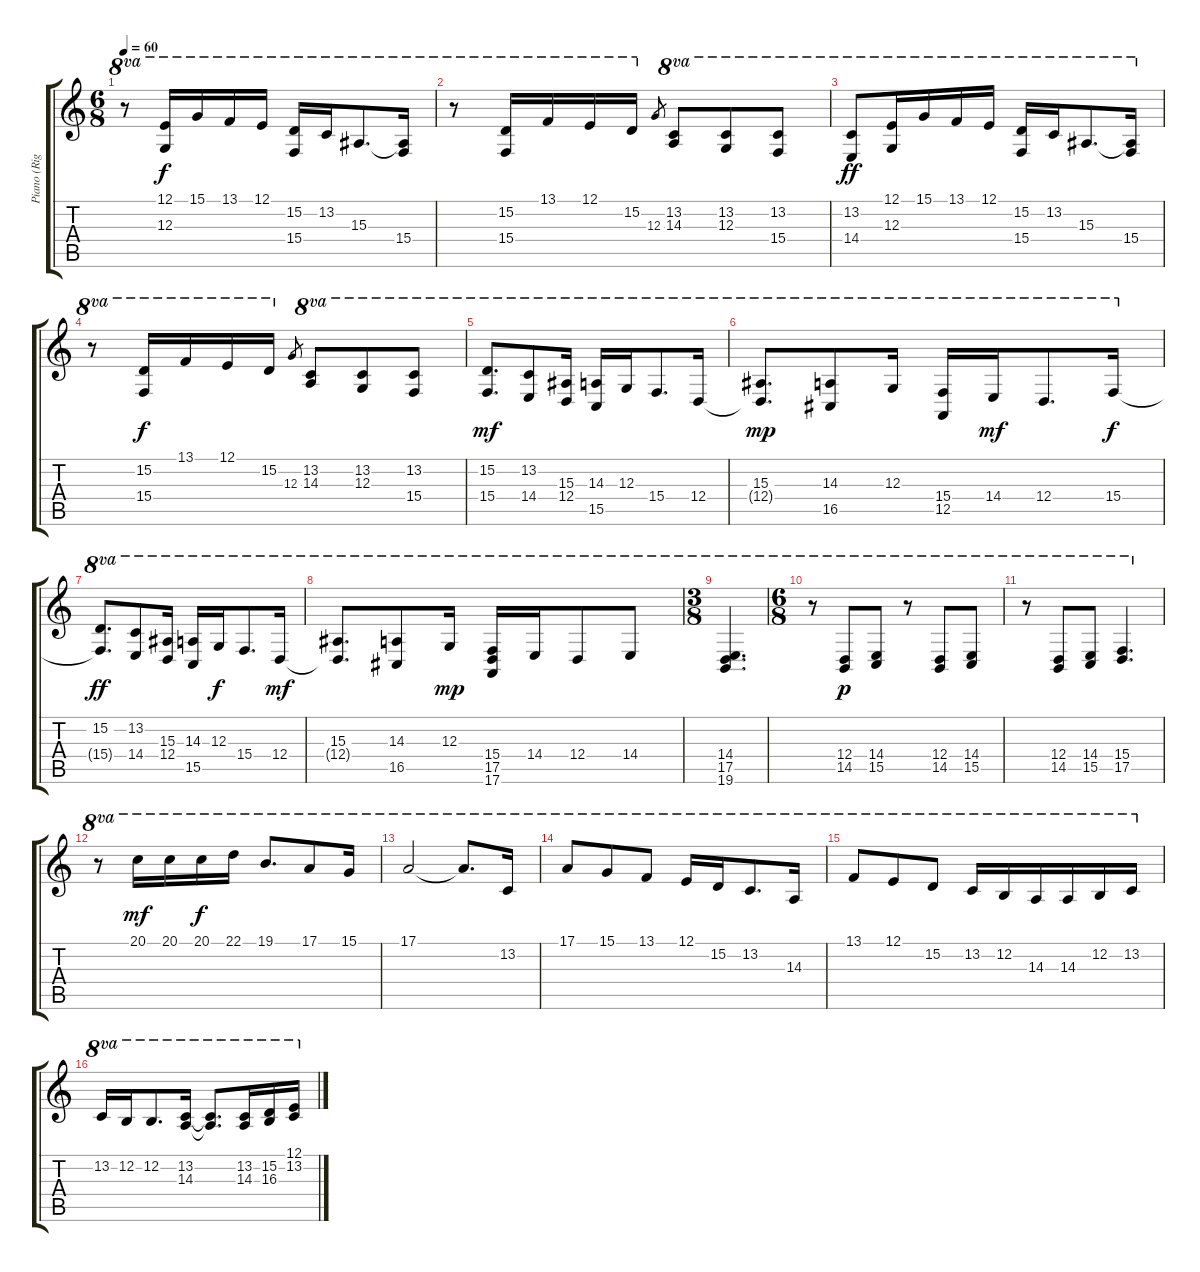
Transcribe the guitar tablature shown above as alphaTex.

\track ("Piano (Right Hand)" "Piano (Rig") {instrument acousticgrandpiano}
\staff {score tabs}
\tuning (E4 B3 G3 D3 A2 E2) {hide}
\ts (6 8)
\tempo 60
\clef g2
\ks c
r.8{ot 8va dy f} (12.1 12.3).16{ot 8va volume 16} 15.1.16{ot 8va} 13.1.16{ot 8va} 12.1.16{ot 8va} (15.2 15.4).16{ot 8va} 13.2.16{ot 8va} 15.3.8{d ot 8va} (15.3{t} 15.4).16{ot 8va} |
r.8{ot 8va} (15.2 15.4).16{ot 8va} 13.1.16{ot 8va} 12.1.16{ot 8va} 15.2.16{ot 8va} 12.3.8{gr} (13.2 14.3).8{ot 8va} (13.2 12.3).8{ot 8va} (13.2 15.4).8{ot 8va} |
(13.2 14.4).8{ot 8va dy ff} (12.1 12.3).16{ot 8va} 15.1.16{ot 8va} 13.1.16{ot 8va} 12.1.16{ot 8va} (15.2 15.4).16{ot 8va} 13.2.16{ot 8va} 15.3.8{d ot 8va} (15.3{t} 15.4).16{ot 8va} |
r.8{ot 8va} (15.2 15.4).16{ot 8va dy f} 13.1.16{ot 8va} 12.1.16{ot 8va} 15.2.16{ot 8va} 12.3.8{gr} (13.2 14.3).8{ot 8va} (13.2 12.3).8{ot 8va} (13.2 15.4).8{ot 8va} |
(15.2 15.4).8{d ot 8va dy mf} (13.2 14.4).8{ot 8va} (15.3 12.4).16{ot 8va} (14.3 15.5).16{ot 8va} 12.3.16{ot 8va} 15.4.8{d ot 8va} 12.4.16{ot 8va} |
(15.3 12.4{t}).8{d ot 8va dy mp} (14.3 16.5).8{ot 8va} 12.3.16{ot 8va} (15.4 12.5).16{ot 8va} 14.4.16{ot 8va dy mf} 12.4.8{d ot 8va} 15.4.16{ot 8va dy f} |
(15.2 15.4{t}).8{d ot 8va dy ff} (13.2 14.4).8{ot 8va} (15.3 12.4).16{ot 8va} (14.3 15.5).16{ot 8va} 12.3.16{ot 8va dy f} 15.4.8{d ot 8va} 12.4.16{ot 8va dy mf} |
(15.3 12.4{t}).8{d ot 8va} (14.3 16.5).8{ot 8va} 12.3.16{ot 8va dy mp} (15.4 17.5 17.6).16{ot 8va} 14.4.16{ot 8va} 12.4.8{ot 8va} 14.4.8{ot 8va} |
\ts (3 8)
(14.4 17.5 19.6).4{d ot 8va} |
\ts (6 8)
r.8{ot 8va} (12.4 14.5).8{ot 8va dy p} (14.4 15.5).8{ot 8va} r.8{ot 8va} (12.4 14.5).8{ot 8va} (14.4 15.5).8{ot 8va} |
r.8{ot 8va} (12.4 14.5).8{ot 8va} (14.4 15.5).8{ot 8va} (15.4 17.5).4{d ot 8va} |
r.8{ot 8va} 20.1.16{ot 8va dy mf} 20.1.16{ot 8va} 20.1.16{ot 8va dy f} 22.1.16{ot 8va} 19.1.8{d ot 8va} 17.1.8{ot 8va} 15.1.16{ot 8va} |
17.1.2{ot 8va} 17.1{t}.8{d ot 8va} 13.2.16{ot 8va} |
17.1.8{ot 8va} 15.1.8{ot 8va} 13.1.8{ot 8va} 12.1.16{ot 8va} 15.2.16{ot 8va} 13.2.8{d ot 8va} 14.3.16{ot 8va} |
13.1.8{ot 8va} 12.1.8{ot 8va} 15.2.8{ot 8va} 13.2.16{ot 8va} 12.2.16{ot 8va} 14.3.16{ot 8va} 14.3.16{ot 8va} 12.2.16{ot 8va} 13.2.16{ot 8va} |
13.2.16{ot 8va} 12.2.16{ot 8va} 12.2.8{d ot 8va} (13.2 14.3).16{ot 8va} (13.2{t} 14.3{t}).8{d ot 8va} (13.2 14.3).16{ot 8va} (15.2 16.3).16{ot 8va} (12.1 13.2).16{ot 8va}
